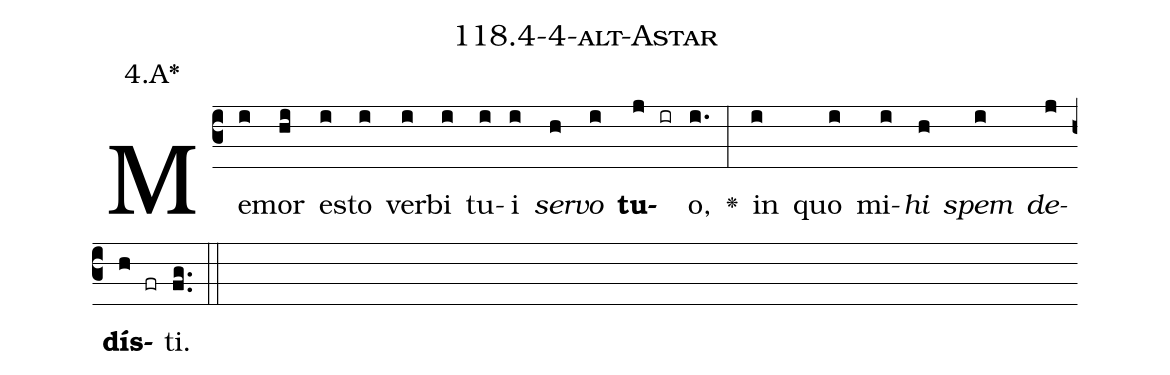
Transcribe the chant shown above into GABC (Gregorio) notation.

name: 118.4-4-alt-Astar;
annotation: 4.A*;
%%
(c3)Me(i)mor(hi) es(i)to(i) ver(i)bi(i) tu(i)i(i) <i>ser</i>(h)<i>vo</i>(i) <b>tu</b>(j ir)o,(i.) <v>\greheightstar</v>(:) in(i) quo(i) mi(i)<i>hi</i>(h) <i>spem</i>(i) <i>de</i>(j)<b>dís</b>(h fr)ti.(fg..) (::)


%E(i) u(h) o(i) u(j) a(h) e.(fg..) (::)
